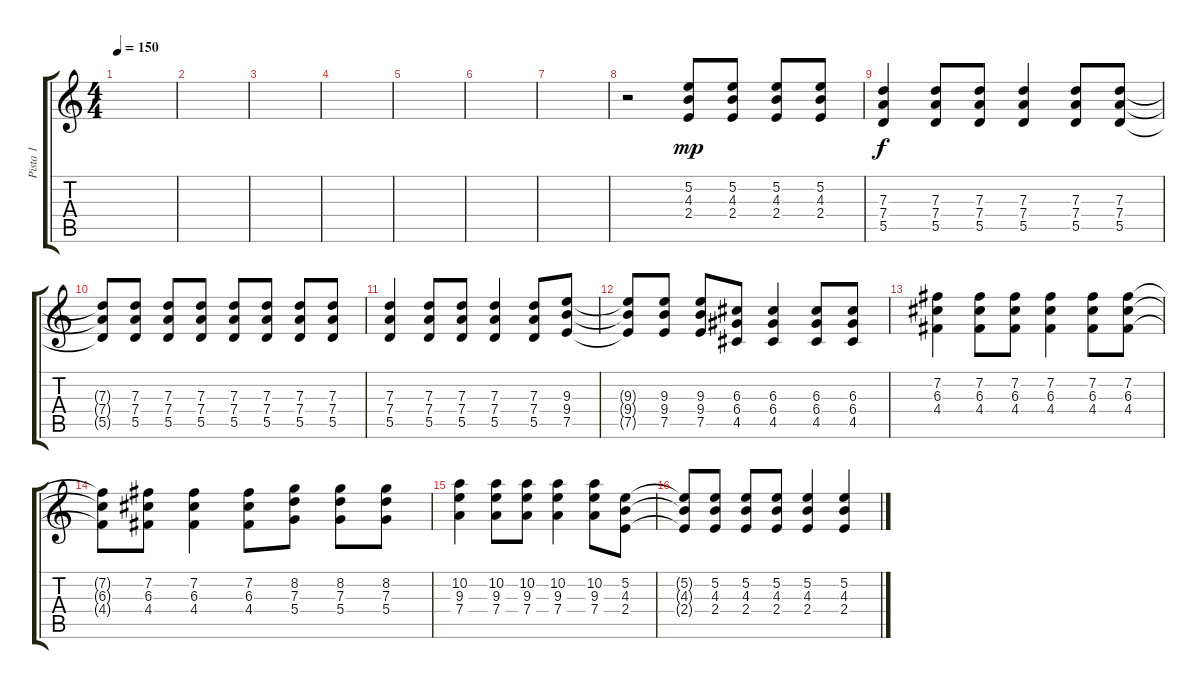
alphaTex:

\track ("Pista 1" "Pista 1") {instrument distortionguitar}
\staff {score tabs}
\tuning (E4 B3 G3 D3 A2 E2) {hide}
\ts (4 4)
\tempo 150
\clef g2
\ks c
|
|
|
|
|
|
|
r.2 (5.2 4.3 2.4).8{dy mp} (5.2 4.3 2.4).8 (5.2 4.3 2.4).8 (5.2 4.3 2.4).8 |
(7.3 7.4 5.5).4{dy f volume 11} (7.3 7.4 5.5).8 (7.3 7.4 5.5).8 (7.3 7.4 5.5).4 (7.3 7.4 5.5).8 (7.3 7.4 5.5).8 |
(7.3{t} 7.4{t} 5.5{t}).8 (7.3 7.4 5.5).8 (7.3 7.4 5.5).8 (7.3 7.4 5.5).8 (7.3 7.4 5.5).8 (7.3 7.4 5.5).8 (7.3 7.4 5.5).8 (7.3 7.4 5.5).8 |
(7.3 7.4 5.5).4 (7.3 7.4 5.5).8 (7.3 7.4 5.5).8 (7.3 7.4 5.5).4 (7.3 7.4 5.5).8 (9.3 9.4 7.5).8 |
(9.3{t} 9.4{t} 7.5{t}).8 (9.3 9.4 7.5).8 (9.3 9.4 7.5).8 (6.3 6.4 4.5).8 (6.3 6.4 4.5).4 (6.3 6.4 4.5).8 (6.3 6.4 4.5).8 |
(7.2 6.3 4.4).4 (7.2 6.3 4.4).8 (7.2 6.3 4.4).8 (7.2 6.3 4.4).4 (7.2 6.3 4.4).8 (7.2 6.3 4.4).8 |
(7.2{t} 6.3{t} 4.4{t}).8 (7.2 6.3 4.4).8 (7.2 6.3 4.4).4 (7.2 6.3 4.4).8 (8.2 7.3 5.4).8 (8.2 7.3 5.4).8 (8.2 7.3 5.4).8 |
(10.2 9.3 7.4).4 (10.2 9.3 7.4).8 (10.2 9.3 7.4).8 (10.2 9.3 7.4).4 (10.2 9.3 7.4).8 (5.2 4.3 2.4).8 |
(5.2{t} 4.3{t} 2.4{t}).8 (5.2 4.3 2.4).8 (5.2 4.3 2.4).8 (5.2 4.3 2.4).8 (5.2 4.3 2.4).4 (5.2 4.3 2.4).4
